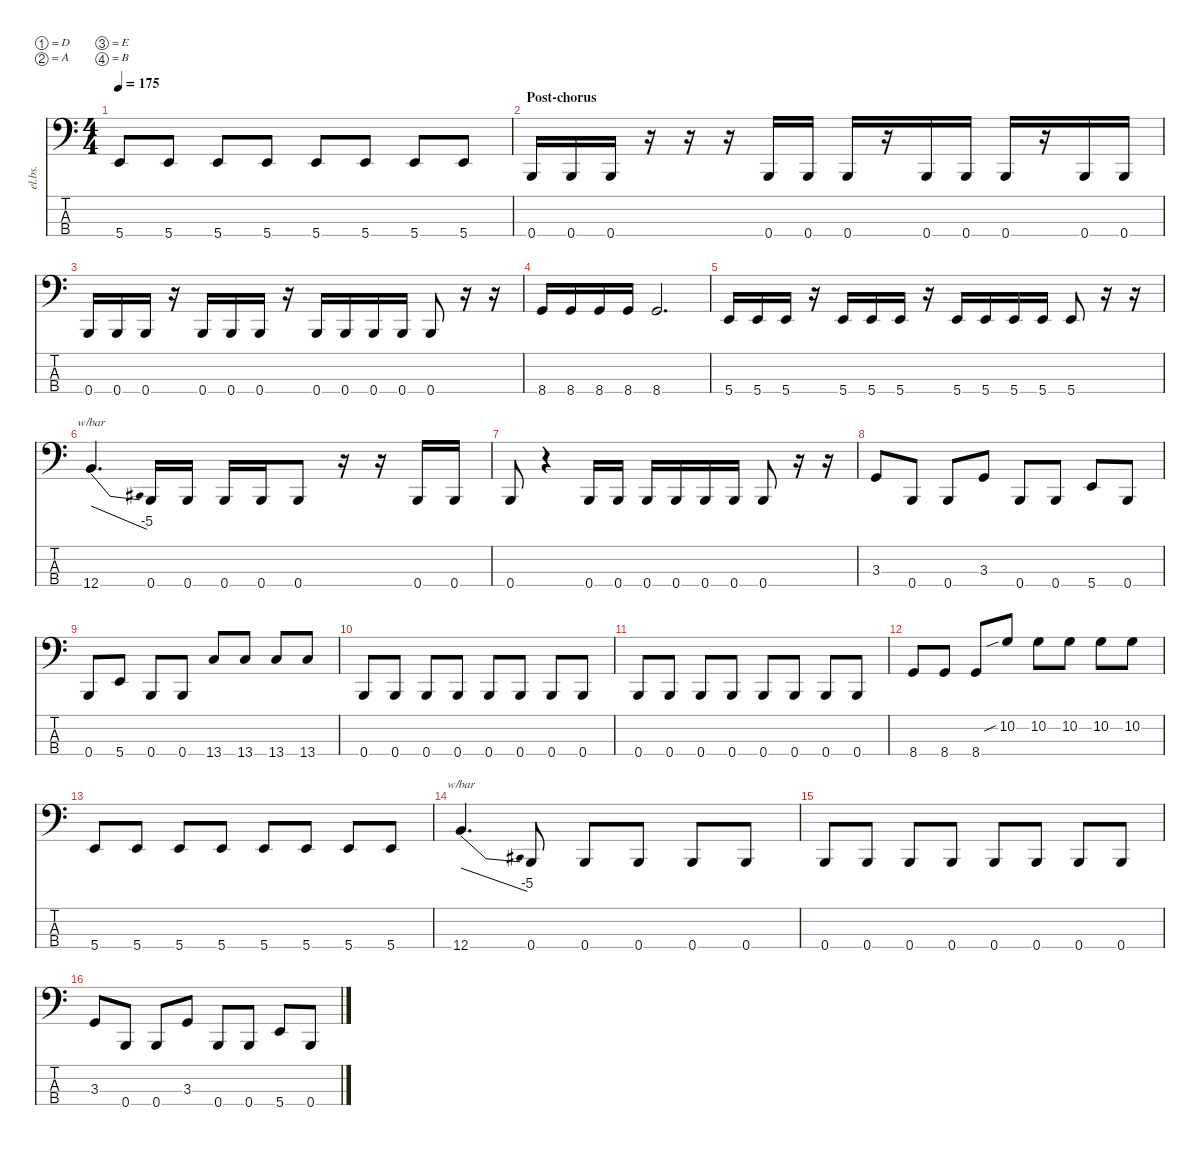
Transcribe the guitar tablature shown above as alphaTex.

\defaultSystemsLayout 4
\hideDynamics
\bracketExtendMode nobrackets
\track ("Electric Bass - Michal" "el.bs.") {instrument electricbassfinger}
\staff {score tabs}
\tuning (D2 A1 E1 B0)
\ts (4 4)
\tempo 175
\clef f4
\ks c
5.4.8{dy ff} 5.4.8 5.4.8 5.4.8 5.4.8 5.4.8 5.4.8 5.4.8 |
\section ("" "Post-chorus")
0.4.16 0.4.16 0.4.16 r.16 r.16 r.16 0.4.16 0.4.16 0.4.16 r.16 0.4.16 0.4.16 0.4.16 r.16 0.4.16 0.4.16 |
0.4.16 0.4.16 0.4.16 r.16 0.4.16 0.4.16 0.4.16 r.16 0.4.16 0.4.16 0.4.16 0.4.16 0.4.8 r.16 r.16 |
8.4.16 8.4.16 8.4.16 8.4.16 8.4.2{d} |
5.4.16 5.4.16 5.4.16 r.16 5.4.16 5.4.16 5.4.16 r.16 5.4.16 5.4.16 5.4.16 5.4.16 5.4.8 r.16 r.16 |
12.4.4{d tbe (dive default 29.4 0 59.4 -20)} 0.4.16 0.4.16 0.4.16 0.4.16 0.4.8 r.16 r.16 0.4.16 0.4.16 |
0.4.8 r.4 0.4.16 0.4.16 0.4.16 0.4.16 0.4.16 0.4.16 0.4.8 r.16 r.16 |
3.3.8 0.4.8 0.4.8 3.3.8 0.4.8 0.4.8 5.4.8 0.4.8 |
0.4.8 5.4.8 0.4.8 0.4.8 13.4.8 13.4.8 13.4.8 13.4.8 |
0.4.8 0.4.8 0.4.8 0.4.8 0.4.8 0.4.8 0.4.8 0.4.8 |
0.4.8 0.4.8 0.4.8 0.4.8 0.4.8 0.4.8 0.4.8 0.4.8 |
8.4.8 8.4.8 8.4.8 10.2{sib}.8 10.2.8 10.2.8 10.2.8 10.2.8 |
5.4.8 5.4.8 5.4.8 5.4.8 5.4.8 5.4.8 5.4.8 5.4.8 |
12.4.4{d tbe (dive default 29.4 0 59.4 -20)} 0.4.8 0.4.8 0.4.8 0.4.8 0.4.8 |
0.4.8 0.4.8 0.4.8 0.4.8 0.4.8 0.4.8 0.4.8 0.4.8 |
3.3.8 0.4.8 0.4.8 3.3.8 0.4.8 0.4.8 5.4.8 0.4.8
